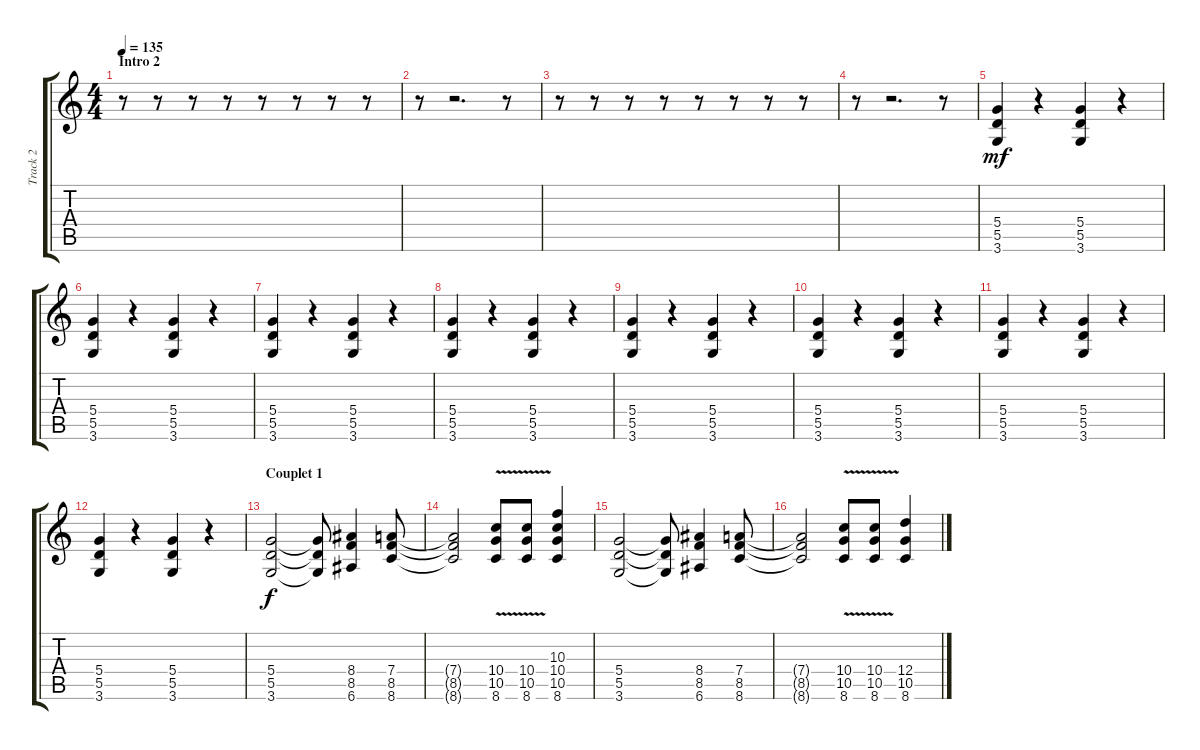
\track ("Track 2" "Track 2") {instrument distortionguitar}
\staff {score tabs}
\tuning (E4 B3 G3 D3 A2 E2) {hide}
\ts (4 4)
\section ("" "Intro 2")
\tempo 135
\clef g2
\ks c
r.8{dy mf} r.8 r.8 r.8 r.8 r.8 r.8 r.8 |
r.8 r.2{d} r.8 |
r.8 r.8 r.8 r.8 r.8 r.8 r.8 r.8 |
r.8 r.2{d} r.8 |
(5.4 5.5 3.6).4 r.4 (5.4 5.5 3.6).4 r.4 |
(5.4 5.5 3.6).4 r.4 (5.4 5.5 3.6).4 r.4 |
(5.4 5.5 3.6).4 r.4 (5.4 5.5 3.6).4 r.4 |
(5.4 5.5 3.6).4 r.4 (5.4 5.5 3.6).4 r.4 |
(5.4 5.5 3.6).4 r.4 (5.4 5.5 3.6).4 r.4 |
(5.4 5.5 3.6).4 r.4 (5.4 5.5 3.6).4 r.4 |
(5.4 5.5 3.6).4 r.4 (5.4 5.5 3.6).4 r.4 |
(5.4 5.5 3.6).4 r.4 (5.4 5.5 3.6).4 r.4 |
\section ("" "Couplet 1")
(5.4 5.5 3.6).2{dy f} (5.4{t} 5.5{t} 3.6{t}).8 (8.4 8.5 6.6).4 (7.4 8.5 8.6).8 |
(7.4{t} 8.5{t} 8.6{t}).2 (10.4{v} 10.5{v} 8.6{v}).8 (10.4{v} 10.5{v} 8.6{v}).8 (10.3 10.4 10.5 8.6).4 |
(5.4 5.5 3.6).2 (5.4{t} 5.5{t} 3.6{t}).8 (8.4 8.5 6.6).4 (7.4 8.5 8.6).8 |
(7.4{t} 8.5{t} 8.6{t}).2 (10.4{v} 10.5{v} 8.6{v}).8 (10.4{v} 10.5{v} 8.6{v}).8 (12.4 10.5 8.6).4
